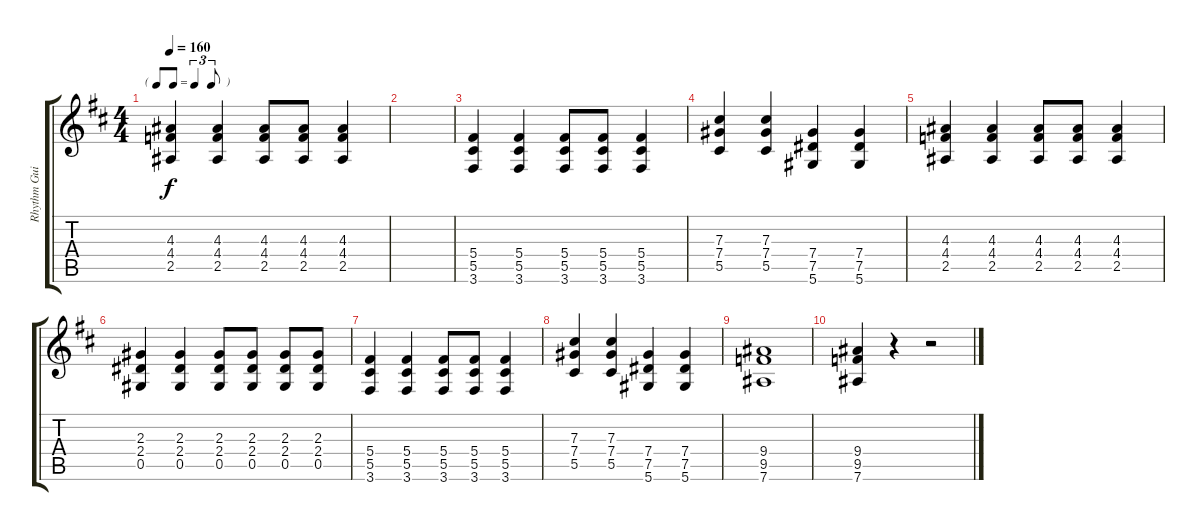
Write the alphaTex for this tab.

\track ("Rhythm Guitar 1" "Rhythm Gui") {instrument distortionguitar}
\staff {score tabs}
\tuning (Eb4 Bb3 Gb3 Db3 Ab2 Eb2) {hide}
\ts (4 4)
\tf triplet8th
\tempo 160
\clef g2
\ks d
(4.3 4.4 2.5).4{dy f} (4.3 4.4 2.5).4 (4.3 4.4 2.5).8 (4.3 4.4 2.5).8 (4.3 4.4 2.5).4 |
|
(5.4 5.5 3.6).4 (5.4 5.5 3.6).4 (5.4 5.5 3.6).8 (5.4 5.5 3.6).8 (5.4 5.5 3.6).4 |
(7.3 7.4 5.5).4 (7.3 7.4 5.5).4 (7.4 7.5 5.6).4 (7.4 7.5 5.6).4 |
(4.3 4.4 2.5).4 (4.3 4.4 2.5).4 (4.3 4.4 2.5).8 (4.3 4.4 2.5).8 (4.3 4.4 2.5).4 |
(2.3 2.4 0.5).4 (2.3 2.4 0.5).4 (2.3 2.4 0.5).8 (2.3 2.4 0.5).8 (2.3 2.4 0.5).8 (2.3 2.4 0.5).8 |
(5.4 5.5 3.6).4 (5.4 5.5 3.6).4 (5.4 5.5 3.6).8 (5.4 5.5 3.6).8 (5.4 5.5 3.6).4 |
(7.3 7.4 5.5).4 (7.3 7.4 5.5).4 (7.4 7.5 5.6).4 (7.4 7.5 5.6).4 |
(9.4 9.5 7.6).1 |
(9.4 9.5 7.6).4 r.4 r.2
